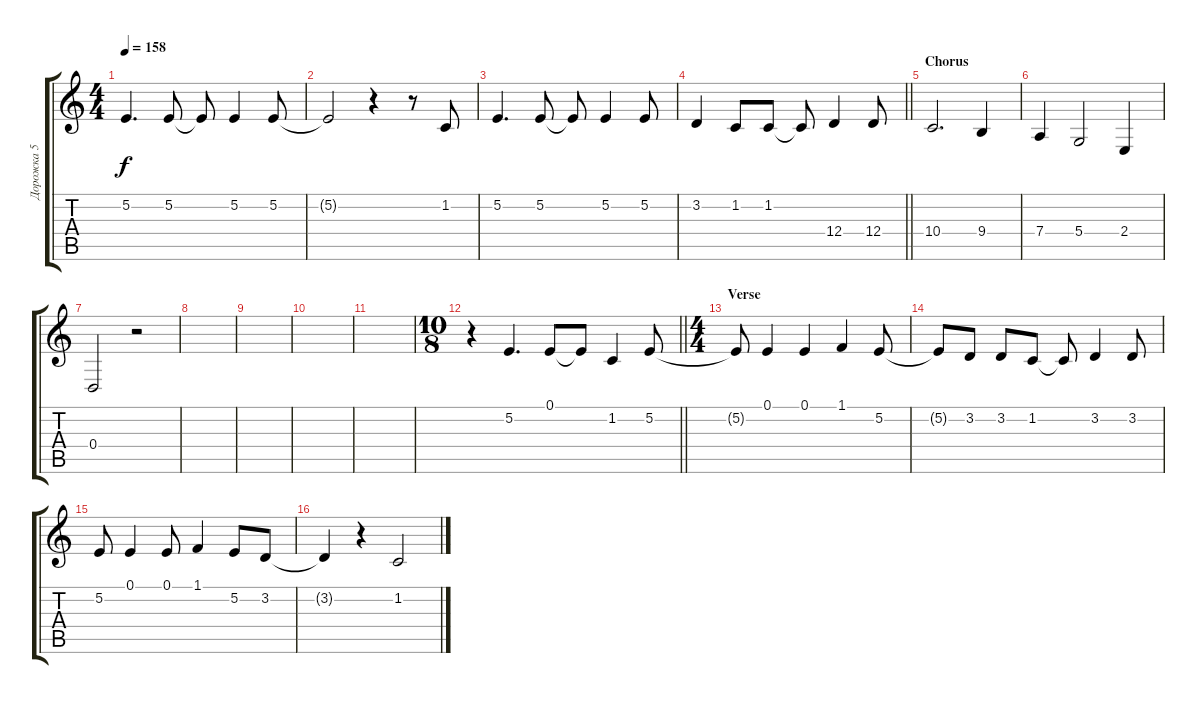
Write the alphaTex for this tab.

\track ("Дорожка 5" "Дорожка 5") {instrument altosax}
\staff {score tabs}
\tuning (E4 B3 G3 D3 A2 E2) {hide}
\ts (4 4)
\tempo 158
\clef g2
\ks c
5.2.4{d dy f} 5.2.8 5.2{t}.8 5.2.4 5.2.8 |
5.2{t}.2 r.4 r.8 1.2.8 |
5.2.4{d} 5.2.8 5.2{t}.8 5.2.4 5.2.8 |
\barLineRight lightlight
3.2.4 1.2.8 1.2.8 1.2{t}.8 12.4.4 12.4.8 |
\section ("" "Chorus")
10.4.2{d} 9.4.4 |
7.4.4 5.4.2 2.4.4 |
0.4.2 r.2 |
|
|
|
|
\ts (10 8)
\barLineRight lightlight
r.4 5.2.4{d} 0.1.8 0.1{t}.8 1.2.4 5.2.8 |
\ts (4 4)
\section ("" "Verse")
5.2{t}.8 0.1.4 0.1.4 1.1.4 5.2.8 |
5.2{t}.8 3.2.8 3.2.8 1.2.8 1.2{t}.8 3.2.4 3.2.8 |
5.2.8 0.1.4 0.1.8 1.1.4 5.2.8 3.2.8 |
3.2{t}.4 r.4 1.2.2
